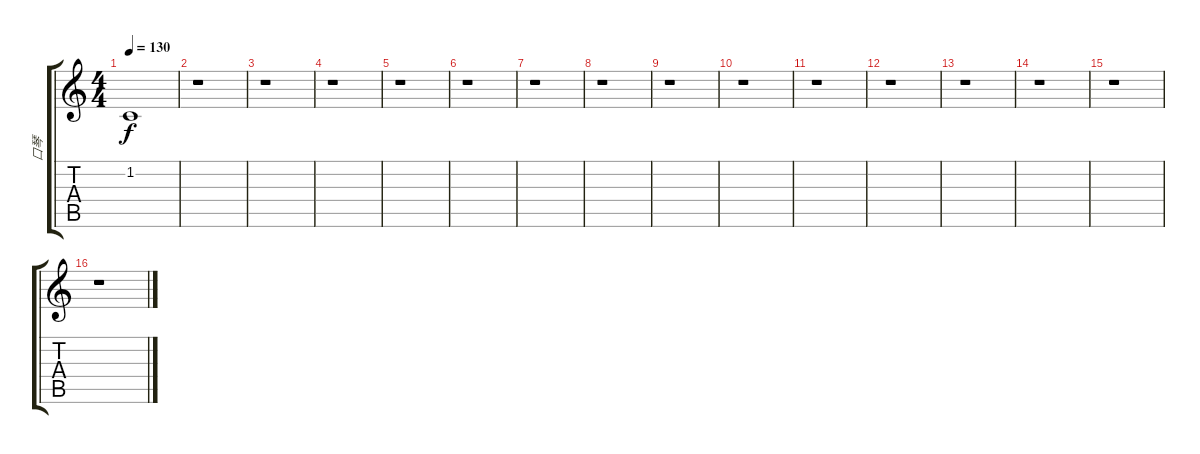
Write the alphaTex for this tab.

\track ("口琴" "口琴") {instrument harmonica}
\staff {score tabs}
\tuning (E4 B3 G3 D3 A2 E2) {hide}
\ts (4 4)
\tempo 130
\clef g2
\ks c
1.2.1{dy f} |
r.1 |
r.1 |
r.1 |
r.1 |
r.1 |
r.1 |
r.1 |
r.1 |
r.1 |
r.1 |
r.1 |
r.1 |
r.1 |
r.1 |
r.1
